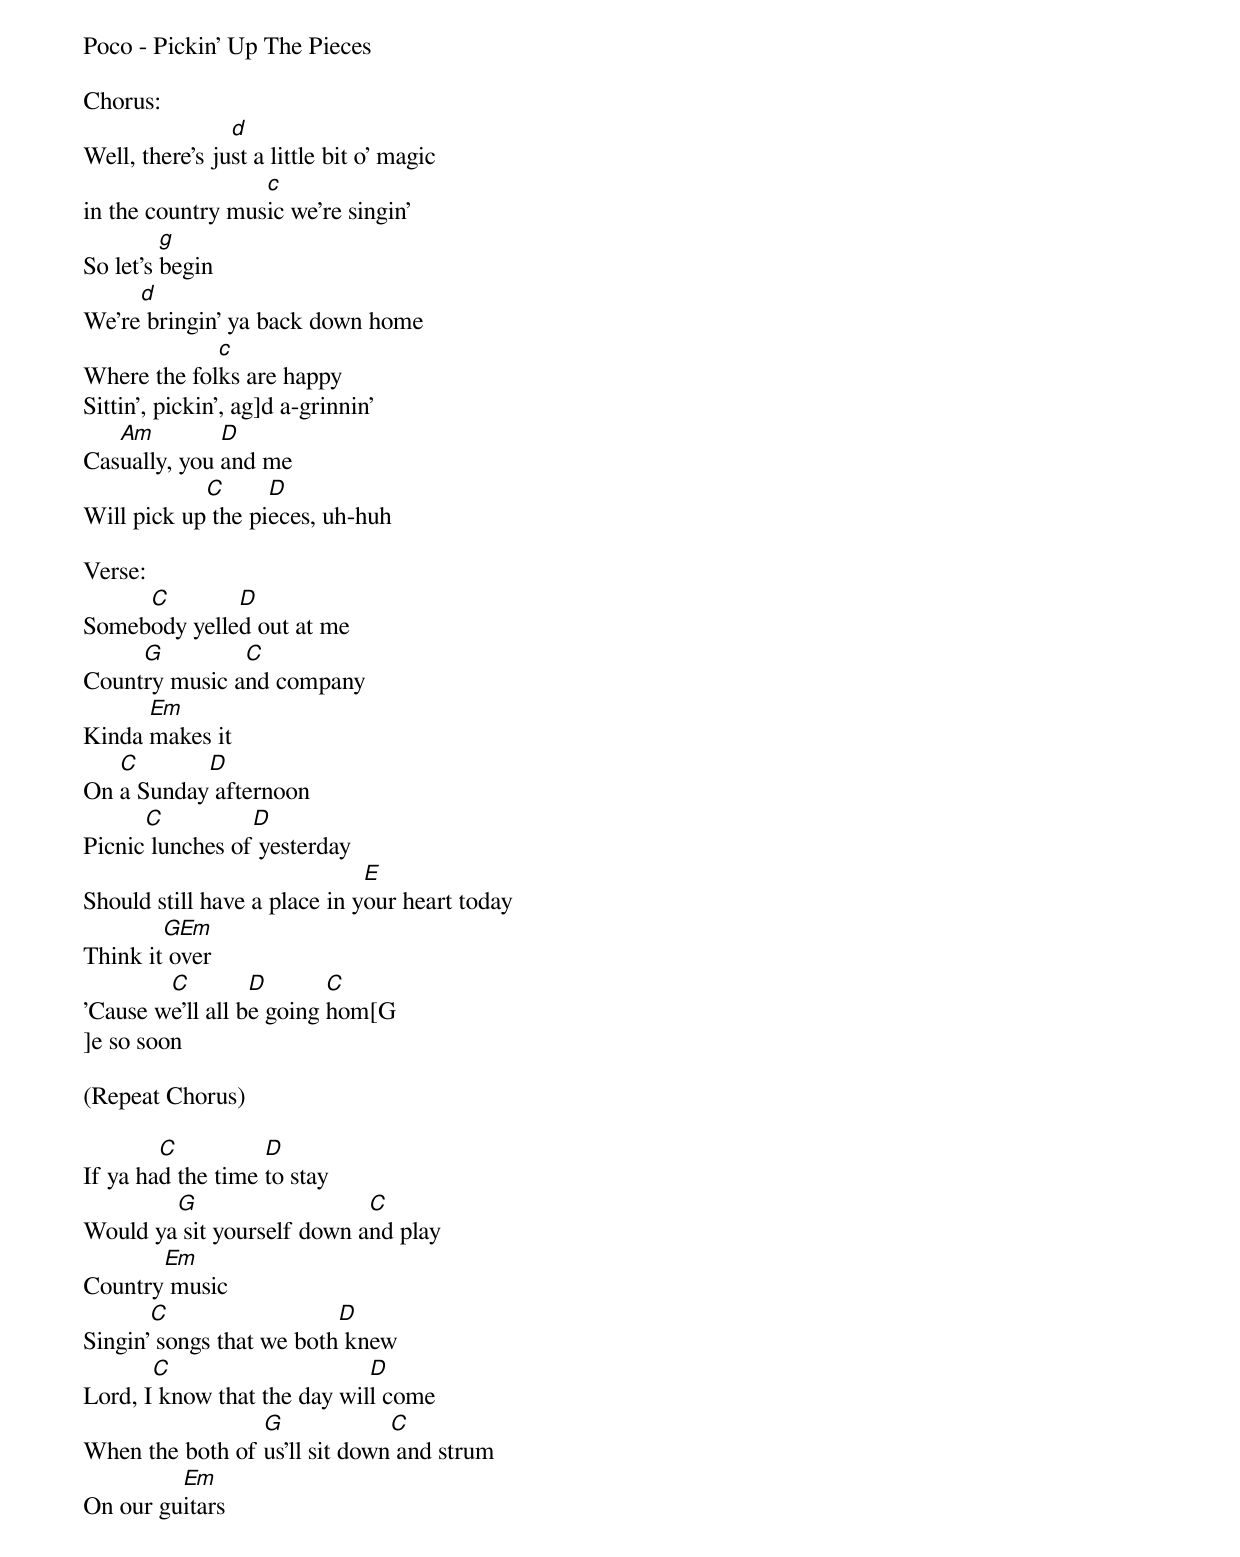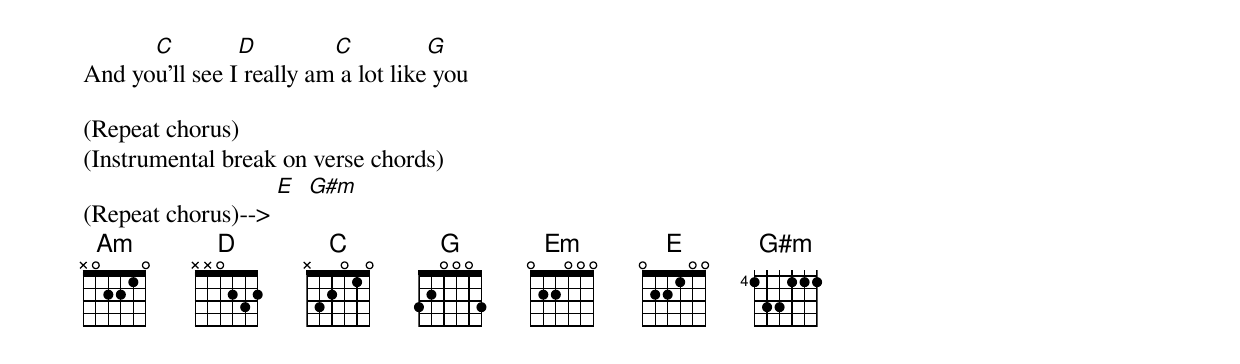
Poco - Pickin' Up The Pieces

Chorus:
Well, there's ju[d]st a little bit o' magic
in the country mus[c]ic we're singin'
So let's [g]begin
We're[d] bringin' ya back down home
Where the fol[c]ks are happy
Sittin', pickin', ag]d a-grinnin'
Cas[Am]ually, you [D]and me
Will pick up[C] the pi[D]eces, uh-huh

Verse:
Someb[C]ody yelle[D]d out at me
Count[G]ry music a[C]nd company
Kinda [Em]makes it
On [C]a Sunday[D] afternoon
Picnic[C] lunches of[D] yesterday
Should still ha[]ve a place in y[E]our heart today
Think it[GEm] over
'Cause w[C]e'll all b[D]e going [C]hom[G
]e so soon

(Repeat Chorus)

If ya ha[C]d the time [D]to stay
Would ya[G] sit yourself down a[C]nd play
Country[Em] music
Singin'[C] songs that we both[D] knew
Lord, I[C] know that the day wil[D]l come
When the both of [G]us'll sit down[C] and strum
On our gu[Em]itars
And yo[C]u'll see I[D] really am[C] a lot like[G] you

(Repeat chorus)
(Instrumental break on verse chords)
(Repeat chorus)--> [E]  [G#m]
